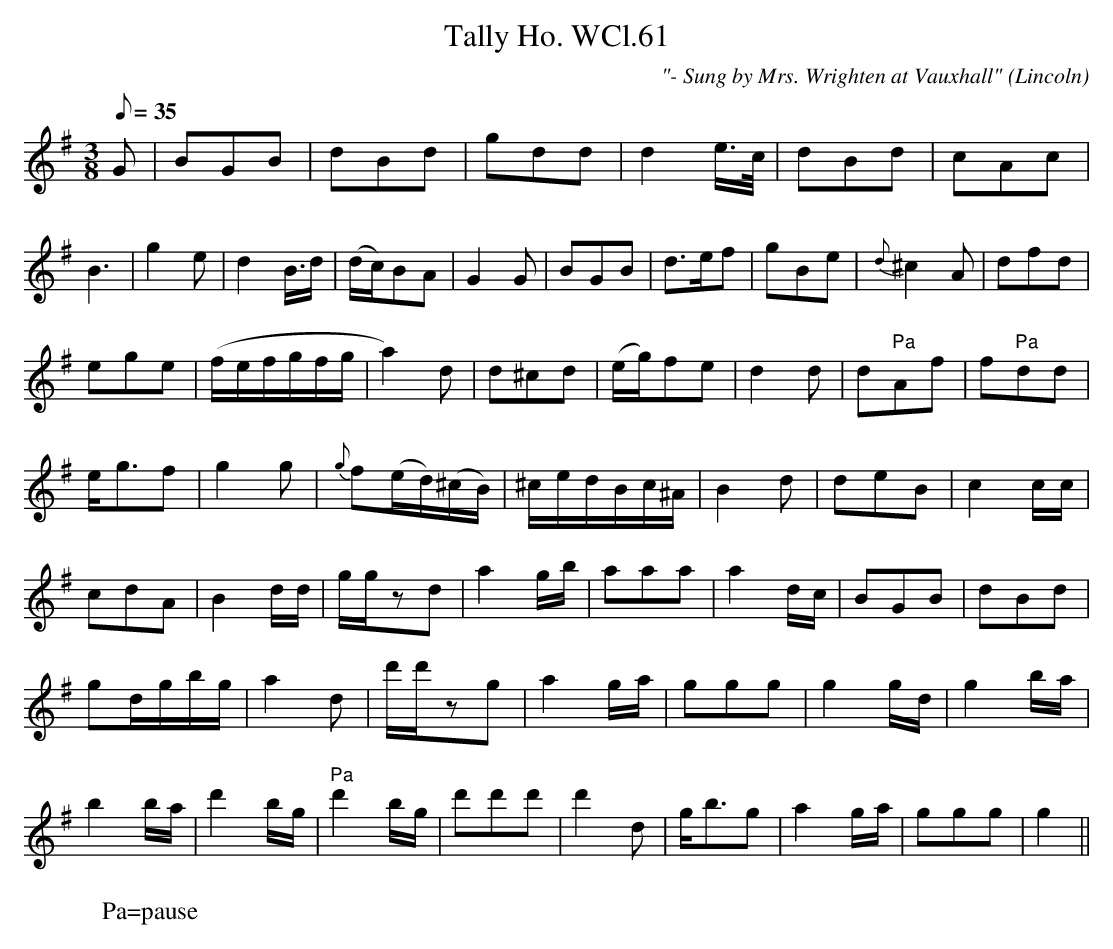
X:1
T:Tally Ho. WCl.61
M:3/8
L:1/8
Q:35
C:"- Sung by Mrs. Wrighten at Vauxhall"
O:Lincoln
K:G
G|BGB|dBd|gdd|d2e3/4c/4|dBd|cAc|B3|g2e|
d2B3/4d/2|(d/2c/2)BA|G2G|BGB|d>ef|gBe|{d}^c2A|dfd|!
ege|(f/2e/2f/2g/2f/2g/2|a2)d|d^cd|(e/2g/2)fe|d2d|d"Pa"Af|f"Pa"dd|!
e<gf|g2g|{g}f(e/2d/2)(^c/2B/)|^c/-e/d/-B/c/-^A/|B2d|deB|c2c/2c/2|!
cdA|B2d/2d/2|g/2g/2zd|a2g/b/|aaa|a2d/2c/2|BGB|dBd|!
gd/2g/2b/2g/2|a2d|d'/2d'/2zg|a2g/2a/2|ggg|g2g/2d/2|g2b/2a/2|!
b2b/2a/2|d'2b/2g/2|"Pa"d'2b/2g/2|d'd'd'|d'2d|g<bg|a2g/2a/2|ggg|g2||
W:Pa=pause
